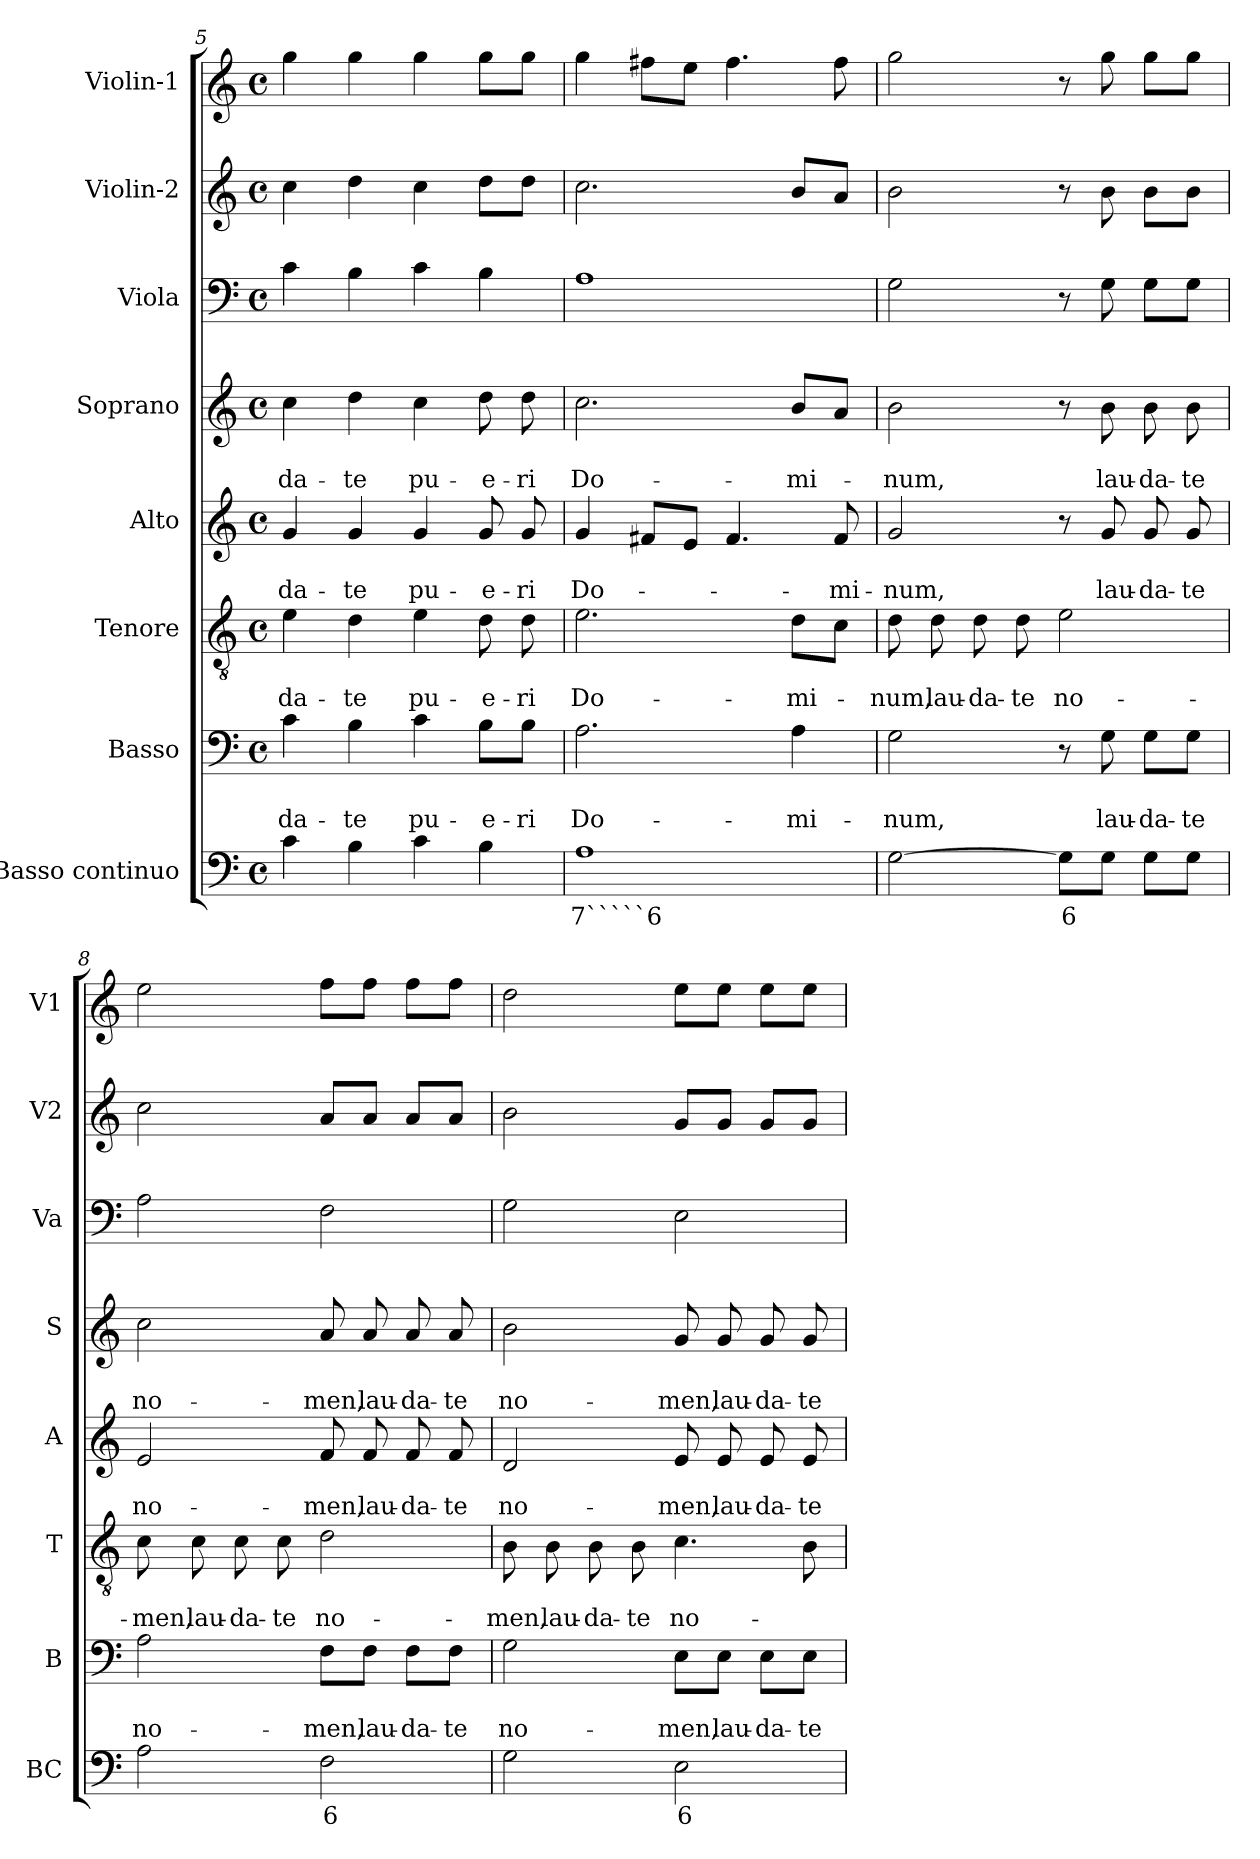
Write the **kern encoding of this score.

**kern	**text	**kern	**text	**text	**kern	**text	**text	**kern	**text	**text	**kern	**text	**text	**kern	**kern	**kern
*part8	*part8	*part7	*part7	*part7	*part6	*part6	*part6	*part5	*part5	*part5	*part4	*part4	*part4	*part3	*part2	*part1
*staff8	*staff8	*staff7	*staff7	*staff7	*staff6	*staff6	*staff6	*staff5	*staff5	*staff5	*staff4	*staff4	*staff4	*staff3	*staff2	*staff1
*I"Basso continuo	*	*I"Basso	*	*	*I"Tenore	*	*	*I"Alto	*	*	*I"Soprano	*	*	*I"Viola	*I"Violin-2	*I"Violin-1
*I'BC	*	*I'B	*	*	*I'T	*	*	*I'A	*	*	*I'S	*	*	*I'Va	*I'V2	*I'V1
*clefF4	*	*clefF4	*	*	*clefGv2	*	*	*clefG2	*	*	*clefG2	*	*	*clefF4	*clefG2	*clefG2
*k[]	*	*k[]	*	*	*k[]	*	*	*k[]	*	*	*k[]	*	*	*k[]	*k[]	*k[]
*C:	*	*C:	*	*	*C:	*	*	*C:	*	*	*C:	*	*	*C:	*C:	*C:
*M4/4	*	*M4/4	*	*	*M4/4	*	*	*M4/4	*	*	*M4/4	*	*	*M4/4	*M4/4	*M4/4
*met(c)	*	*met(c)	*	*	*met(c)	*	*	*met(c)	*	*	*met(c)	*	*	*met(c)	*met(c)	*met(c)
=5	=5	=5	=5	=5	=5	=5	=5	=5	=5	=5	=5	=5	=5	=5	=5	=5
!	!	!	!	!LO:LY:b	!	!	!LO:LY:b	!	!	!LO:LY:b	!	!	!LO:LY:b	!	!	!
4c\	.	4c\	.	-da-	4e\	.	-da-	4g/	.	-da-	4cc\	.	-da-	4c\	4cc\	4gg\
!	!	!	!	!LO:LY:b	!	!	!LO:LY:b	!	!	!LO:LY:b	!	!	!LO:LY:b	!	!	!
4B\	.	4B\	.	-te	4d\	.	-te	4g/	.	-te	4dd\	.	-te	4B\	4dd\	4gg\
!	!	!	!	!LO:LY:b	!	!	!LO:LY:b	!	!	!LO:LY:b	!	!	!LO:LY:b	!	!	!
4c\	.	4c\	.	pu-	4e\	.	pu-	4g/	.	pu-	4cc\	.	pu-	4c\	4cc\	4gg\
!	!	!	!	!LO:LY:b	!	!	!LO:LY:b	!	!	!LO:LY:b	!	!	!LO:LY:b	!	!	!
4B\	.	8B\L	.	-e-	8d\	.	-e-	8g/	.	-e-	8dd\	.	-e-	4B\	8dd\L	8gg\L
!	!	!	!	!LO:LY:b	!	!	!LO:LY:b	!	!	!LO:LY:b	!	!	!LO:LY:b	!	!	!
.	.	8B\J	.	-ri	8d\	.	-ri	8g/	.	-ri	8dd\	.	-ri	.	8dd\J	8gg\J
=6	=6	=6	=6	=6	=6	=6	=6	=6	=6	=6	=6	=6	=6	=6	=6	=6
!	!LO:LY:b	!	!	!LO:LY:b	!	!	!LO:LY:b	!	!	!LO:LY:b	!	!	!LO:LY:b	!	!	!
1A	7`````6	2.A\	.	Do-	2.e\	.	Do-	4g/	.	Do-	2.cc\	.	Do-	1A	2.cc\	4gg\
.	.	.	.	.	.	.	.	8f#X/L	.	.	.	.	.	.	.	8ff#X\L
.	.	.	.	.	.	.	.	8e/J	.	.	.	.	.	.	.	8ee\J
.	.	.	.	.	.	.	.	4.f#/	.	.	.	.	.	.	.	4.ff#\
!	!	!	!	!LO:LY:b	!	!	!LO:LY:b	!	!	!	!	!	!LO:LY:b	!	!	!
.	.	4A\	.	-mi-	8d\L	.	-mi-	.	.	.	8b/L	.	-mi-	.	8b/L	.
!	!	!	!	!	!	!	!	!	!	!LO:LY:b	!	!	!	!	!	!
.	.	.	.	.	8c\J	.	.	8f#/	.	-mi-	8a/J	.	.	.	8a/J	8ff#\
!!LO:PB:g=z
=7	=7	=7	=7	=7	=7	=7	=7	=7	=7	=7	=7	=7	=7	=7	=7	=7
!	!	!	!	!LO:LY:b	!	!	!LO:LY:b	!	!	!LO:LY:b	!	!	!LO:LY:b	!	!	!
[2G\	.	2G\	.	-num,	8d\	.	-num,	2g/	.	-num,	2b\	.	-num,	2G\	2b\	2gg\
!	!	!	!	!	!	!	!LO:LY:b	!	!	!	!	!	!	!	!	!
.	.	.	.	.	8d\	.	lau-	.	.	.	.	.	.	.	.	.
!	!	!	!	!	!	!	!LO:LY:b	!	!	!	!	!	!	!	!	!
.	.	.	.	.	8d\	.	-da-	.	.	.	.	.	.	.	.	.
!	!	!	!	!	!	!	!LO:LY:b	!	!	!	!	!	!	!	!	!
.	.	.	.	.	8d\	.	-te	.	.	.	.	.	.	.	.	.
!	!LO:LY:b	!	!	!	!	!	!LO:LY:b	!	!	!	!	!	!	!	!	!
8G\L]	6	8r	.	.	2e\	.	no-	8r	.	.	8r	.	.	8r	8r	8r
!	!	!	!	!LO:LY:b	!	!	!	!	!	!LO:LY:b	!	!	!LO:LY:b	!	!	!
8G\J	.	8G\	.	lau-	.	.	.	8g/	.	lau-	8b\	.	lau-	8G\	8b\	8gg\
!	!	!	!	!LO:LY:b	!	!	!	!	!	!LO:LY:b	!	!	!LO:LY:b	!	!	!
8G\L	.	8G\L	.	-da-	.	.	.	8g/	.	-da-	8b\	.	-da-	8G\L	8b\L	8gg\L
!	!	!	!	!LO:LY:b	!	!	!	!	!	!LO:LY:b	!	!	!LO:LY:b	!	!	!
8G\J	.	8G\J	.	-te	.	.	.	8g/	.	-te	8b\	.	-te	8G\J	8b\J	8gg\J
=8	=8	=8	=8	=8	=8	=8	=8	=8	=8	=8	=8	=8	=8	=8	=8	=8
!	!	!	!	!LO:LY:b	!	!	!LO:LY:b	!	!	!LO:LY:b	!	!	!LO:LY:b	!	!	!
2A\	.	2A\	.	no-	8c\	.	-men,	2e/	.	no-	2cc\	.	no-	2A\	2cc\	2ee\
!	!	!	!	!	!	!	!LO:LY:b	!	!	!	!	!	!	!	!	!
.	.	.	.	.	8c\	.	lau-	.	.	.	.	.	.	.	.	.
!	!	!	!	!	!	!	!LO:LY:b	!	!	!	!	!	!	!	!	!
.	.	.	.	.	8c\	.	-da-	.	.	.	.	.	.	.	.	.
!	!	!	!	!	!	!	!LO:LY:b	!	!	!	!	!	!	!	!	!
.	.	.	.	.	8c\	.	-te	.	.	.	.	.	.	.	.	.
!	!LO:LY:b	!	!	!LO:LY:b	!	!	!LO:LY:b	!	!	!LO:LY:b	!	!	!LO:LY:b	!	!	!
2F\	6	8F\L	.	-men,	2d\	.	no-	8f/	.	-men,	8a/	.	-men,	2F\	8a/L	8ff\L
!	!	!	!	!LO:LY:b	!	!	!	!	!	!LO:LY:b	!	!	!LO:LY:b	!	!	!
.	.	8F\J	.	lau-	.	.	.	8f/	.	lau-	8a/	.	lau-	.	8a/J	8ff\J
!	!	!	!	!LO:LY:b	!	!	!	!	!	!LO:LY:b	!	!	!LO:LY:b	!	!	!
.	.	8F\L	.	-da-	.	.	.	8f/	.	-da-	8a/	.	-da-	.	8a/L	8ff\L
!	!	!	!	!LO:LY:b	!	!	!	!	!	!LO:LY:b	!	!	!LO:LY:b	!	!	!
.	.	8F\J	.	-te	.	.	.	8f/	.	-te	8a/	.	-te	.	8a/J	8ff\J
=9	=9	=9	=9	=9	=9	=9	=9	=9	=9	=9	=9	=9	=9	=9	=9	=9
!	!	!	!	!LO:LY:b	!	!	!LO:LY:b	!	!	!LO:LY:b	!	!	!LO:LY:b	!	!	!
2G\	.	2G\	.	no-	8B\	.	-men,	2d/	.	no-	2b\	.	no-	2G\	2b\	2dd\
!	!	!	!	!	!	!	!LO:LY:b	!	!	!	!	!	!	!	!	!
.	.	.	.	.	8B\	.	lau-	.	.	.	.	.	.	.	.	.
!	!	!	!	!	!	!	!LO:LY:b	!	!	!	!	!	!	!	!	!
.	.	.	.	.	8B\	.	-da-	.	.	.	.	.	.	.	.	.
!	!	!	!	!	!	!	!LO:LY:b	!	!	!	!	!	!	!	!	!
.	.	.	.	.	8B\	.	-te	.	.	.	.	.	.	.	.	.
!	!LO:LY:b	!	!	!LO:LY:b	!	!	!LO:LY:b	!	!	!LO:LY:b	!	!	!LO:LY:b	!	!	!
2E\	6	8E\L	.	-men,	4.c\	.	no-	8e/	.	-men,	8g/	.	-men,	2E\	8g/L	8ee\L
!	!	!	!	!LO:LY:b	!	!	!	!	!	!LO:LY:b	!	!	!LO:LY:b	!	!	!
.	.	8E\J	.	lau-	.	.	.	8e/	.	lau-	8g/	.	lau-	.	8g/J	8ee\J
!	!	!	!	!LO:LY:b	!	!	!	!	!	!LO:LY:b	!	!	!LO:LY:b	!	!	!
.	.	8E\L	.	-da-	.	.	.	8e/	.	-da-	8g/	.	-da-	.	8g/L	8ee\L
!	!	!	!	!LO:LY:b	!	!	!	!	!	!LO:LY:b	!	!	!LO:LY:b	!	!	!
.	.	8E\J	.	-te	8B\	.	.	8e/	.	-te	8g/	.	-te	.	8g/J	8ee\J
=	=	=	=	=	=	=	=	=	=	=	=	=	=	=	=	=
*-	*-	*-	*-	*-	*-	*-	*-	*-	*-	*-	*-	*-	*-	*-	*-	*-
